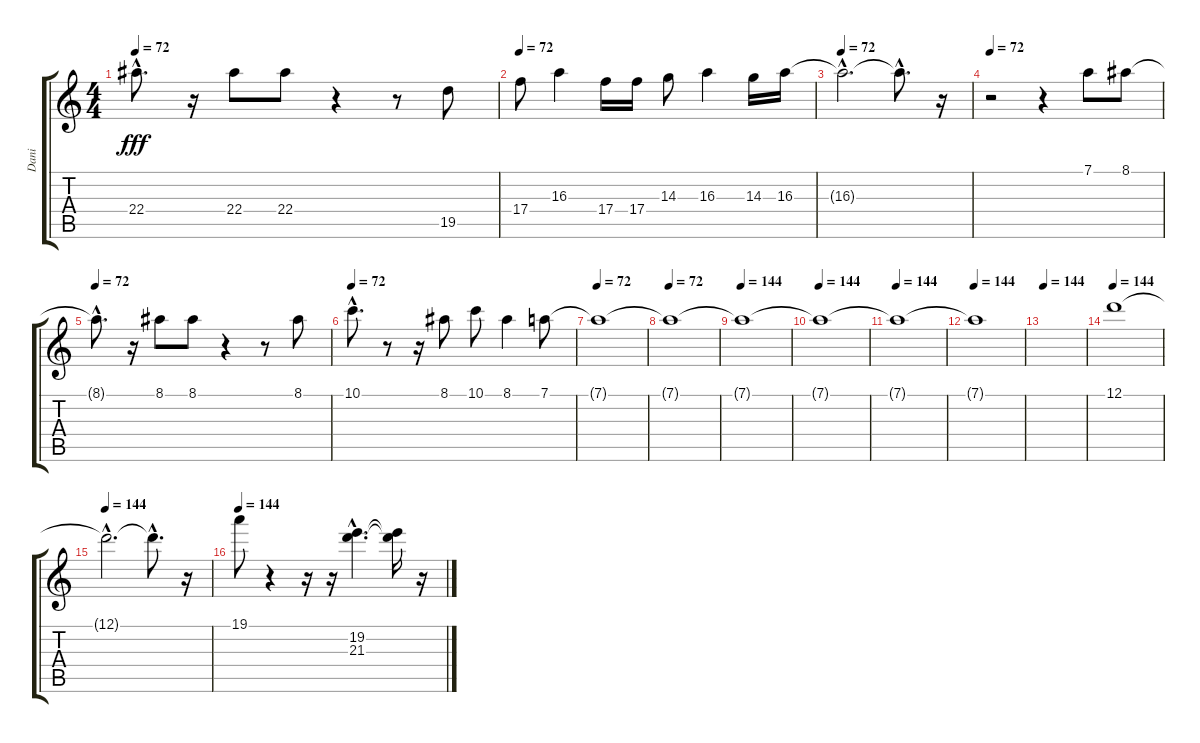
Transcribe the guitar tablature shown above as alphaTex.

\track ("Dani" "Dani") {instrument gunshot}
\staff {score tabs}
\tuning (D5 A4 F4 C4 G3 D3) {hide}
\ts (4 4)
\tempo 72
\clef g2
\ks c
22.4{hac}.8{d dy fff} r.16 22.4.8 22.4.8 r.4 r.8 19.5.8 |
\tempo 72
17.4.8{instrument synthvoice} 16.3.4 17.4.16 17.4.16 14.3.8 16.3.4 14.3.16 16.3.16 |
\tempo 72
16.3{hac t}.2{d} 16.3{hac t}.8{d} r.16 |
\tempo 72
r.2 r.4 7.1.8 8.1.8 |
\tempo 72
8.1{hac t}.8{d} r.16 8.1.8 8.1.8 r.4 r.8 8.1.8 |
\tempo 72
10.1{hac}.8{d} r.8 r.16 8.1.8 10.1.8 8.1.4 7.1.8 |
\tempo 72
7.1{t}.1 |
\tempo 72
7.1{t}.1 |
\tempo 144
7.1{t}.1 |
\tempo 144
7.1{t}.1 |
\tempo 144
7.1{t}.1 |
\tempo 144
7.1{t}.1 |
\tempo 144
|
\tempo 144
12.1.1 |
\tempo 144
12.1{hac t}.2{d} 12.1{hac t}.8{d} r.16 |
\tempo 144
19.1.8 r.4 r.16 r.16 (19.2{hac} 21.3{hac}).4{d} (19.2{t} 21.3{t}).16 r.16
